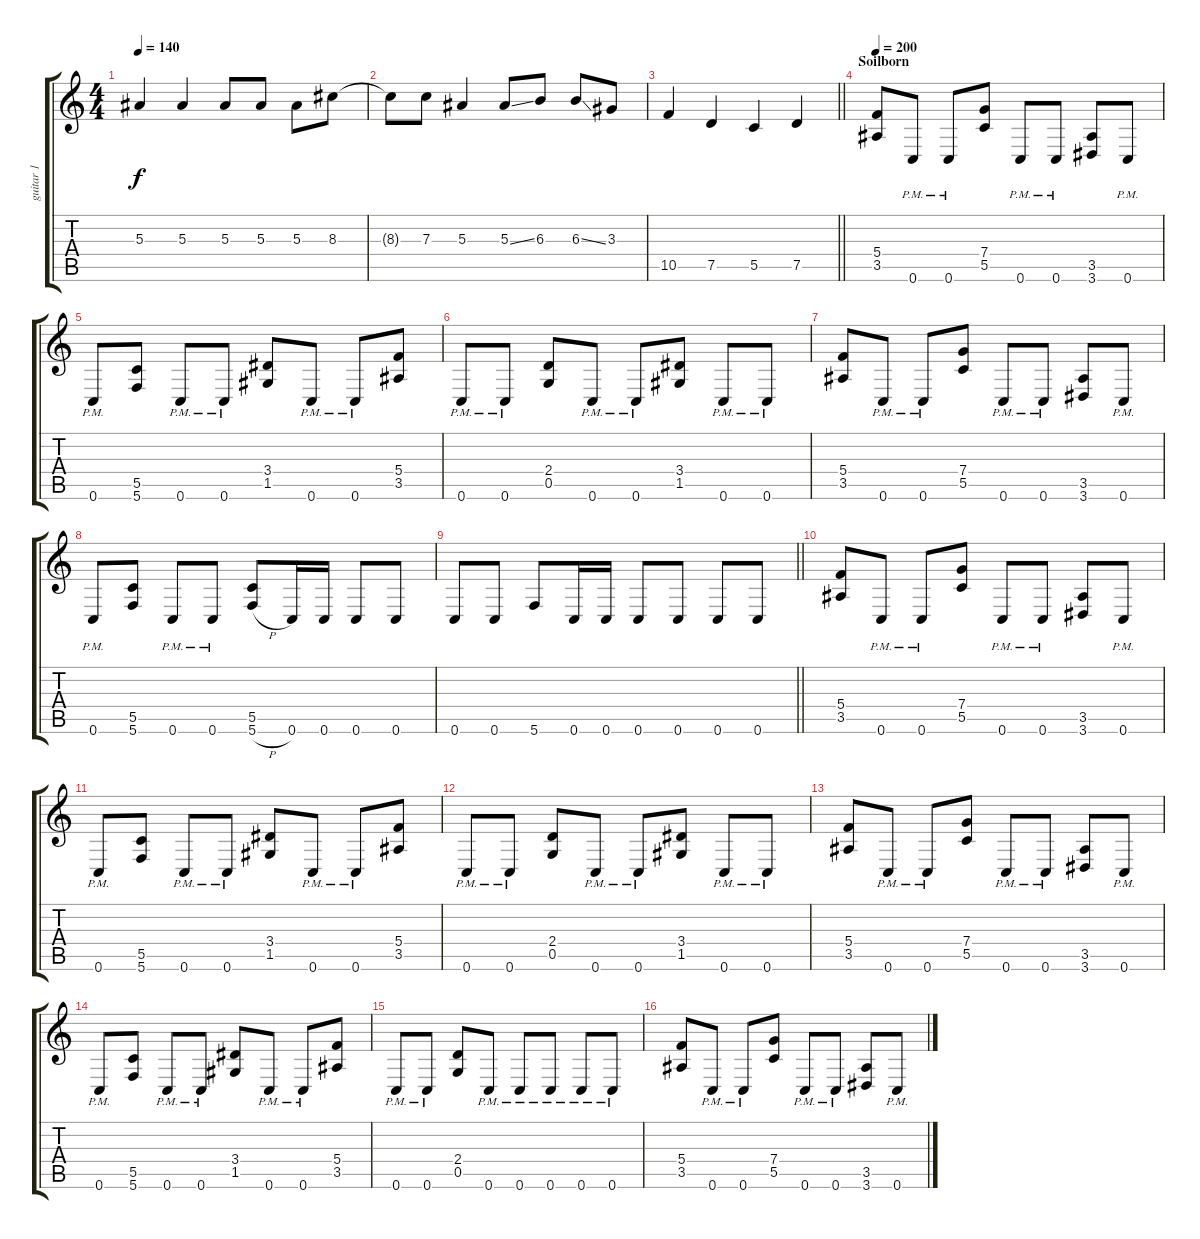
\track ("guitar 1" "guitar 1") {instrument distortionguitar}
\staff {score tabs}
\tuning (D4 A3 F3 C3 G2 C2) {hide}
\ts (4 4)
\tempo 140
\clef g2
\ks c
5.3.4{dy f} 5.3.4 5.3.8 5.3.8 5.3.8 8.3.8 |
8.3{t}.8 7.3.8 5.3.4 5.3{ss}.8 6.3.8 6.3{ss}.8 3.3.8 |
\barLineRight lightlight
10.5.4 7.5.4 5.5.4 7.5.4 |
\section ("" "Soilborn")
\tempo 200
(5.4 3.5).8 0.6{pm}.8 0.6{pm}.8 (7.4 5.5).8 0.6{pm}.8 0.6{pm}.8 (3.5 3.6).8 0.6{pm}.8 |
0.6{pm}.8 (5.5 5.6).8 0.6{pm}.8 0.6{pm}.8 (3.4 1.5).8 0.6{pm}.8 0.6{pm}.8 (5.4 3.5).8 |
0.6{pm}.8 0.6{pm}.8 (2.4 0.5).8 0.6{pm}.8 0.6{pm}.8 (3.4 1.5).8 0.6{pm}.8 0.6{pm}.8 |
(5.4 3.5).8 0.6{pm}.8 0.6{pm}.8 (7.4 5.5).8 0.6{pm}.8 0.6{pm}.8 (3.5 3.6).8 0.6{pm}.8 |
0.6{pm}.8 (5.5 5.6).8 0.6{pm}.8 0.6{pm}.8 (5.5 5.6{h}).8 0.6.16 0.6.16 0.6.8 0.6.8 |
\barLineRight lightlight
0.6.8 0.6.8 5.6.8 0.6.16 0.6.16 0.6.8 0.6.8 0.6.8 0.6.8 |
(5.4 3.5).8 0.6{pm}.8 0.6{pm}.8 (7.4 5.5).8 0.6{pm}.8 0.6{pm}.8 (3.5 3.6).8 0.6{pm}.8 |
0.6{pm}.8 (5.5 5.6).8 0.6{pm}.8 0.6{pm}.8 (3.4 1.5).8 0.6{pm}.8 0.6{pm}.8 (5.4 3.5).8 |
0.6{pm}.8 0.6{pm}.8 (2.4 0.5).8 0.6{pm}.8 0.6{pm}.8 (3.4 1.5).8 0.6{pm}.8 0.6{pm}.8 |
(5.4 3.5).8 0.6{pm}.8 0.6{pm}.8 (7.4 5.5).8 0.6{pm}.8 0.6{pm}.8 (3.5 3.6).8 0.6{pm}.8 |
0.6{pm}.8 (5.5 5.6).8 0.6{pm}.8 0.6{pm}.8 (3.4 1.5).8 0.6{pm}.8 0.6{pm}.8 (5.4 3.5).8 |
0.6{pm}.8 0.6{pm}.8 (2.4 0.5).8 0.6{pm}.8 0.6{pm}.8 0.6{pm}.8 0.6{pm}.8 0.6{pm}.8 |
(5.4 3.5).8 0.6{pm}.8 0.6{pm}.8 (7.4 5.5).8 0.6{pm}.8 0.6{pm}.8 (3.5 3.6).8 0.6{pm}.8
